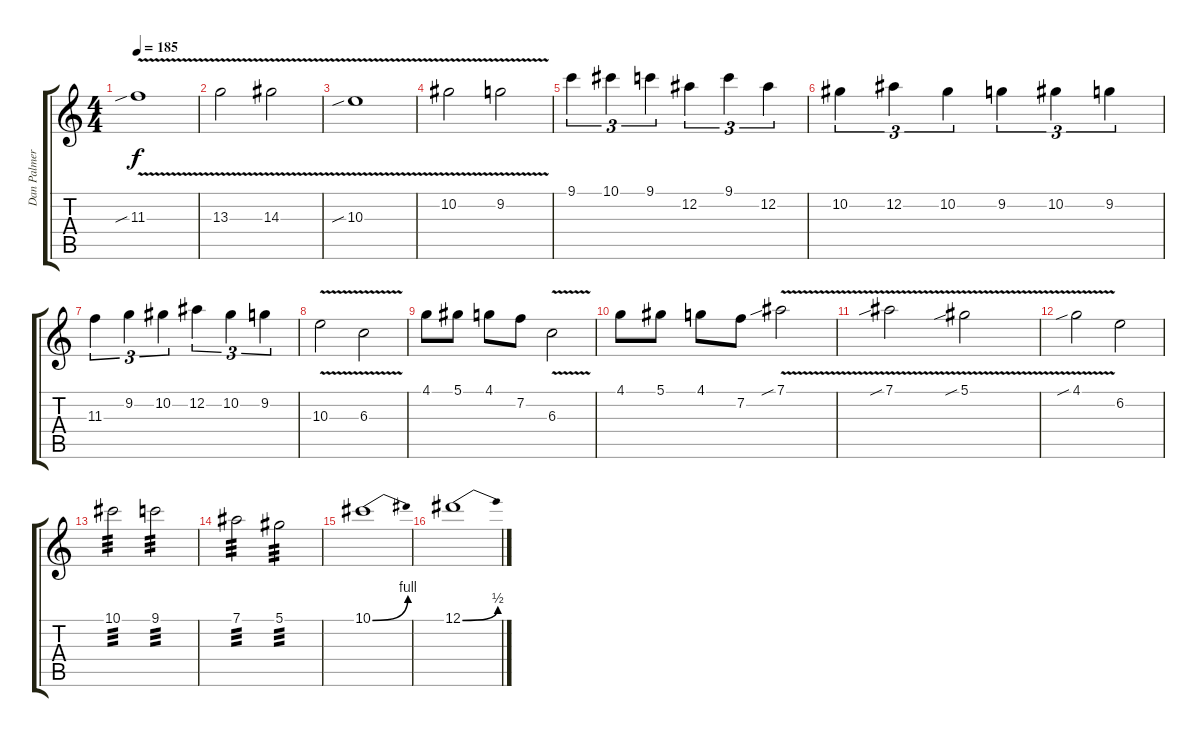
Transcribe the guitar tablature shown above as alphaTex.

\track ("Dan Palmer" "Dan Palmer") {instrument distortionguitar}
\staff {score tabs}
\tuning (Eb4 Bb3 Gb3 Db3 Ab2 Eb2) {hide}
\ts (4 4)
\tempo 185
\clef g2
\ks c
11.3{v sib}.1{dy f} |
13.3{v}.2 14.3{v}.2 |
10.3{v sib}.1 |
10.2{v}.2 9.2{v}.2 |
9.1.4{tu (3 2)} 10.1.4{tu (3 2)} 9.1.4{tu (3 2)} 12.2.4{tu (3 2)} 9.1.4{tu (3 2)} 12.2.4{tu (3 2)} |
10.2.4{tu (3 2)} 12.2.4{tu (3 2)} 10.2.4{tu (3 2)} 9.2.4{tu (3 2)} 10.2.4{tu (3 2)} 9.2.4{tu (3 2)} |
11.3.4{tu (3 2)} 9.2.4{tu (3 2)} 10.2.4{tu (3 2)} 12.2.4{tu (3 2)} 10.2.4{tu (3 2)} 9.2.4{tu (3 2)} |
10.3{v}.2 6.3{v}.2 |
4.1.8 5.1.8 4.1.8 7.2.8 6.3{v}.2 |
4.1.8 5.1.8 4.1.8 7.2.8 7.1{v sib}.2 |
7.1{v sib}.2 5.1{v sib}.2 |
4.1{v sib}.2 6.2.2 |
10.1.2{tp 3} 9.1.2{tp 3} |
7.1.2{tp 3} 5.1.2{tp 3} |
10.1{be (bend 0 0 60 4)}.1 |
12.1{be (bend 0 0 60 2)}.1
